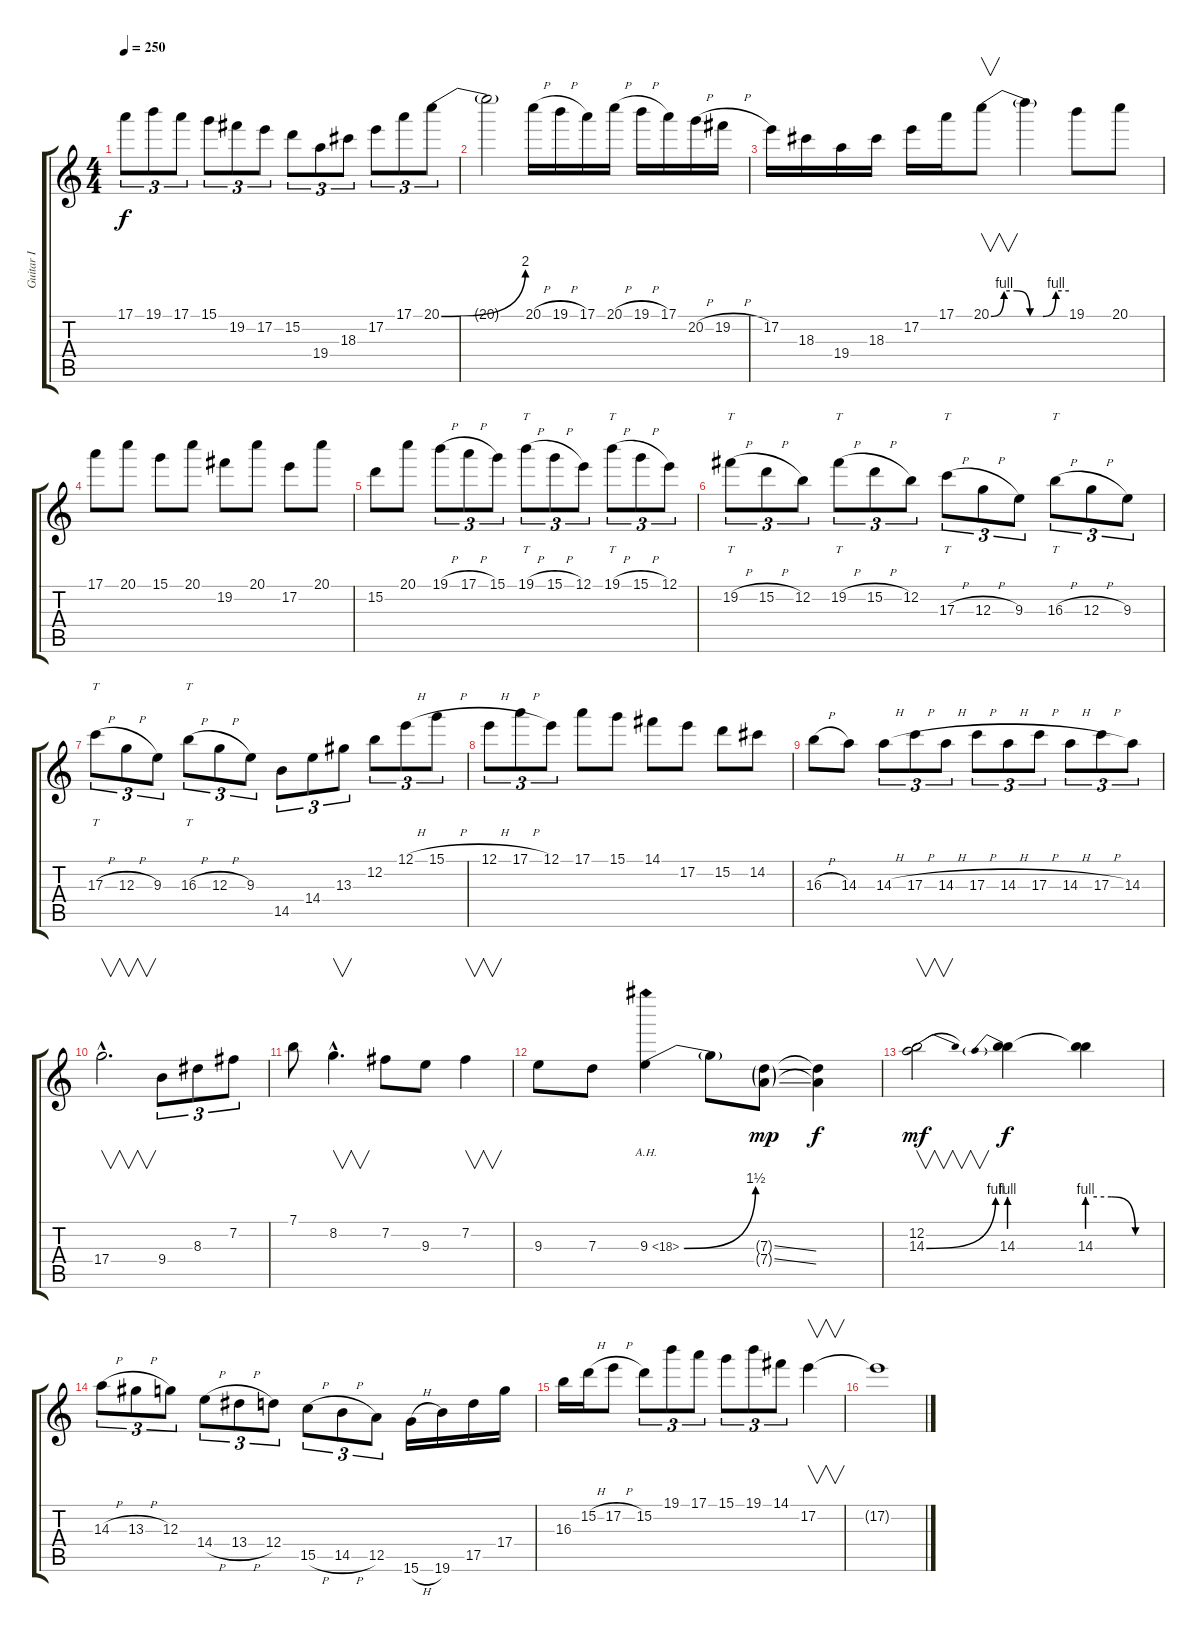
\track ("Guitar I" "Guitar I") {instrument overdrivenguitar}
\staff {score tabs}
\tuning (E4 B3 G3 D3 A2 E2) {hide}
\ts (4 4)
\tempo 250
\clef g2
\ks c
17.1{t}.8{tu (3 2) dy f} 19.1.8{tu (3 2)} 17.1.8{tu (3 2)} 15.1.8{tu (3 2)} 19.2.8{tu (3 2)} 17.2.8{tu (3 2)} 15.2.8{tu (3 2)} 19.4.8{tu (3 2)} 18.3.8{tu (3 2)} 17.2.8{tu (3 2)} 17.1.8{tu (3 2)} 20.1{be (bend 0 0 60 8)}.8{tu (3 2)} |
20.1{t}.2 20.1{h}.16 19.1{h}.16 17.1.16 20.1{h}.16 19.1{h}.16 17.1.16 20.2{h}.16 19.2{h}.16 |
17.2.16 18.3.16 19.4.16 18.3.16 17.2.16 17.1.16 20.1{be (custom 0 0 10 4 20 4 30 0 40 0 50 4 60 4)}.8{v} 20.1{t}.4 19.1.8 20.1.8 |
17.1.8 20.1.8 15.1.8 20.1.8 19.2.8 20.1.8 17.2.8 20.1.8 |
15.2.8 20.1.8 19.1{h}.8{tu (3 2)} 17.1{h}.8{tu (3 2)} 15.1.8{tu (3 2)} 19.1{h}.8{tt tu (3 2)} 15.1{h}.8{tu (3 2)} 12.1.8{tu (3 2)} 19.1{h}.8{tt tu (3 2)} 15.1{h}.8{tu (3 2)} 12.1.8{tu (3 2)} |
19.2{h}.8{tt tu (3 2)} 15.2{h}.8{tu (3 2)} 12.2.8{tu (3 2)} 19.2{h}.8{tt tu (3 2)} 15.2{h}.8{tu (3 2)} 12.2.8{tu (3 2)} 17.3{h}.8{tt tu (3 2)} 12.3{h}.8{tu (3 2)} 9.3.8{tu (3 2)} 16.3{h}.8{tt tu (3 2)} 12.3{h}.8{tu (3 2)} 9.3.8{tu (3 2)} |
17.3{h}.8{tt tu (3 2)} 12.3{h}.8{tu (3 2)} 9.3.8{tu (3 2)} 16.3{h}.8{tt tu (3 2)} 12.3{h}.8{tu (3 2)} 9.3.8{tu (3 2)} 14.5.8{tu (3 2)} 14.4.8{tu (3 2)} 13.3.8{tu (3 2)} 12.2.8{tu (3 2)} 12.1{h}.8{tu (3 2)} 15.1{h}.8{tu (3 2)} |
12.1{h}.8{tu (3 2)} 17.1{h}.8{tu (3 2)} 12.1.8{tu (3 2)} 17.1.8 15.1.8 14.1.8 17.2.8 15.2.8 14.2.8 |
16.3{h}.8 14.3.8 14.3{h}.8{tu (3 2)} 17.3{h}.8{tu (3 2)} 14.3{h}.8{tu (3 2)} 17.3{h}.8{tu (3 2)} 14.3{h}.8{tu (3 2)} 17.3{h}.8{tu (3 2)} 14.3{h}.8{tu (3 2)} 17.3{h}.8{tu (3 2)} 14.3.8{tu (3 2)} |
17.4{hac}.2{v d} 9.4.8{tu (3 2)} 8.3.8{tu (3 2)} 7.2.8{tu (3 2)} |
7.1.8 8.2{hac}.4{v d} 7.2.8 9.3.8 7.2.4{v} |
9.3.8 7.3.8 9.3{be (bend 0 0 60 6) ah 9}.4 9.3{t}.8 (7.3{ss g} 7.4{ss g}).8{dy mp} (7.3{t} 7.4{t}).4{dy f} |
(12.2 14.3{be (bend 0 0 60 4)}).2{v dy mf} (12.2{t} 14.3{be (prebend 0 4 60 4)}).4{dy f} (12.2{t} 14.3{be (custom 0 4 20 4 40 0 60 0)}).4 |
14.3{h}.8{tu (3 2)} 13.3{h}.8{tu (3 2)} 12.3.8{tu (3 2)} 14.4{h}.8{tu (3 2)} 13.4{h}.8{tu (3 2)} 12.4.8{tu (3 2)} 15.5{h}.8{tu (3 2)} 14.5{h}.8{tu (3 2)} 12.5.8{tu (3 2)} 15.6{h}.16 19.6.16 17.5.16 17.4.16 |
16.3.16 15.2{h}.16 17.2{h}.8 15.2.8{tu (3 2)} 19.1.8{tu (3 2)} 17.1.8{tu (3 2)} 15.1.8{tu (3 2)} 19.1.8{tu (3 2)} 14.1.8{tu (3 2)} 17.2.4{v} |
17.2{t}.1
